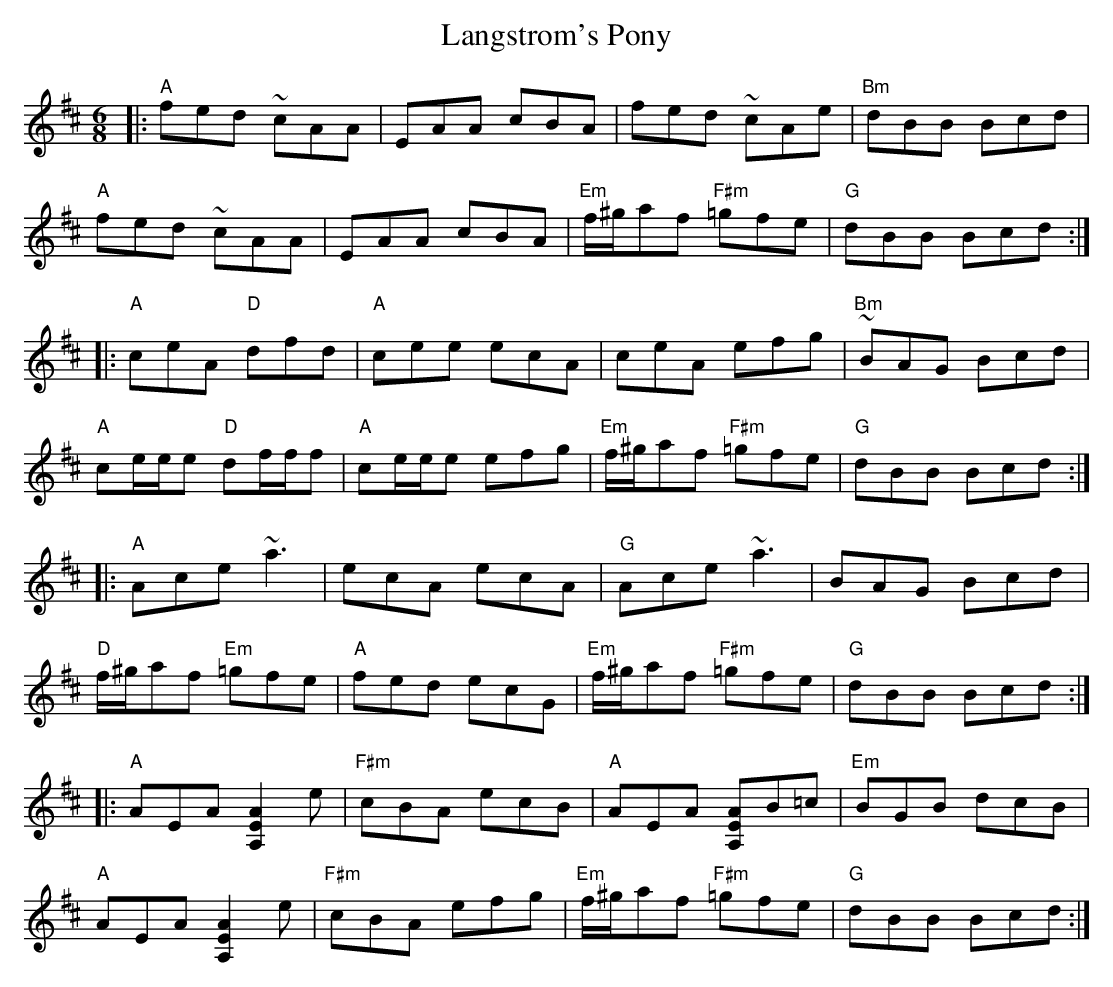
X:1
T: Langstrom's Pony
M: 6/8
L: 1/8
K: A Mix
|:\
"A"fed ~cAA|EAA cBA|fed ~cAe|"Bm"dBB Bcd|
"A"fed ~cAA|EAA cBA|"Em"f/^g/af "F#m"=gfe|"G"dBB Bcd:|
|:\
"A"ceA "D"dfd|"A"cee ecA|ceA efg|"Bm"~BAG Bcd|
"A"ce/e/e "D"df/f/f|"A"ce/e/e efg|"Em"f/^g/af "F#m"=gfe|"G"dBB Bcd:|
|:\
"A"Ace ~a3|ecA ecA|"G"Ace ~a3|BAG Bcd|
"D"f/^g/af "Em"=gfe|"A"fed ecG|"Em"f/^g/af "F#m"=gfe|"G"dBB Bcd:|
|:\
"A"AEA [A,2E2A2]e|"F#m"cBA ecB|"A"AEA [A,EA]B=c|"Em"BGB dcB|
"A"AEA [A,2E2A2]e|"F#m"cBA efg|"Em"f/^g/af "F#m"=gfe|"G"dBB Bcd:|
